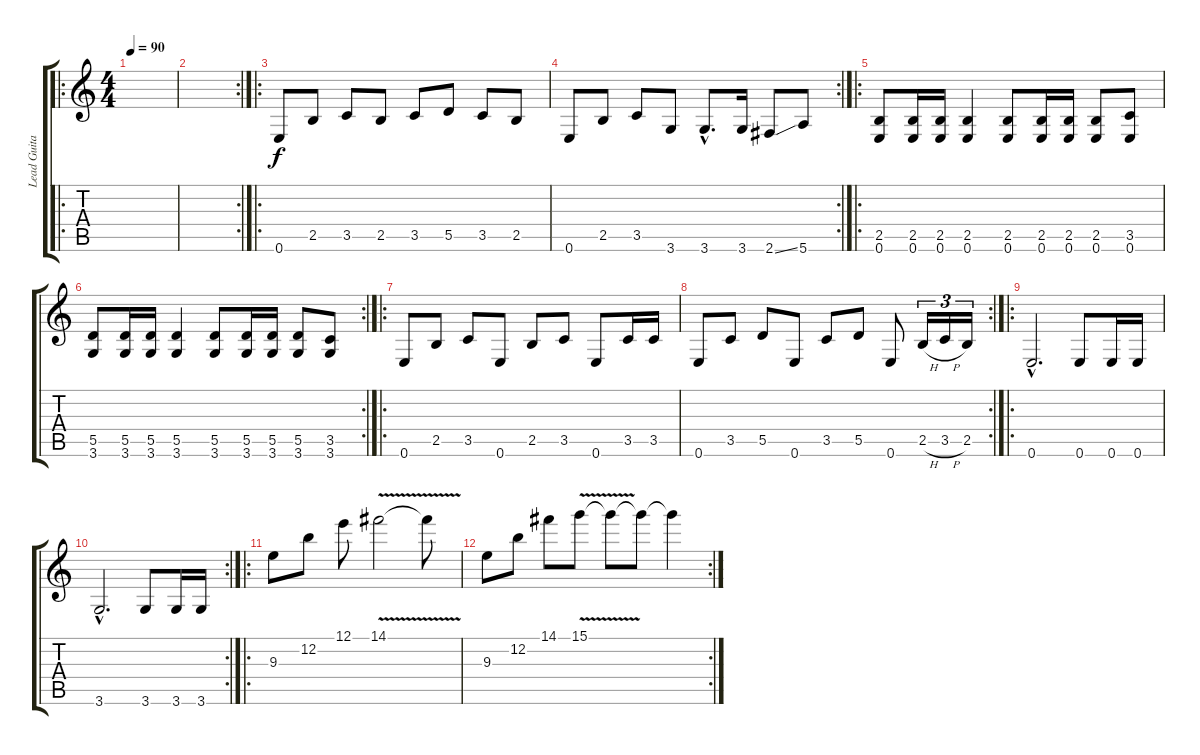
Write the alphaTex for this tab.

\track ("Lead Guitar II" "Lead Guita") {instrument distortionguitar}
\staff {score tabs}
\tuning (E4 B3 G3 D3 A2 E2) {hide}
\ro
\ts (4 4)
\tempo 90
\clef g2
\ks c
|
\rc 2
|
\ro
0.6.8 2.5.8 3.5.8 2.5.8 3.5.8 5.5.8 3.5.8 2.5.8 |
\rc 2
0.6.8 2.5.8 3.5.8 3.6.8 3.6{hac}.8{d} 3.6.16 2.6{ss}.8 5.6.8 |
\ro
(2.5 0.6).8 (2.5 0.6).16 (2.5 0.6).16 (2.5 0.6).4 (2.5 0.6).8 (2.5 0.6).16 (2.5 0.6).16 (2.5 0.6).8 (3.5 0.6).8 |
\rc 2
(5.5 3.6).8 (5.5 3.6).16 (5.5 3.6).16 (5.5 3.6).4 (5.5 3.6).8 (5.5 3.6).16 (5.5 3.6).16 (5.5 3.6).8 (3.5 3.6).8 |
\ro
0.6.8 2.5.8 3.5.8 0.6.8 2.5.8 3.5.8 0.6.8 3.5.16 3.5.16 |
\rc 2
0.6.8 3.5.8 5.5.8 0.6.8 3.5.8 5.5.8 0.6.8 2.5{h}.16{tu (3 2)} 3.5{h}.16{tu (3 2)} 2.5.16{tu (3 2)} |
\ro
0.6{hac}.2{d} 0.6.8 0.6.16 0.6.16 |
\rc 2
3.6{hac}.2{d} 3.6.8 3.6.16 3.6.16 |
\ro
9.3.8 12.2.8 12.1.8 14.1{v}.2 14.1{t}.8 |
\rc 2
9.3.8 12.2.8 14.1.8 15.1{v}.8 15.1{t}.8 15.1{t}.8 15.1{t}.4
